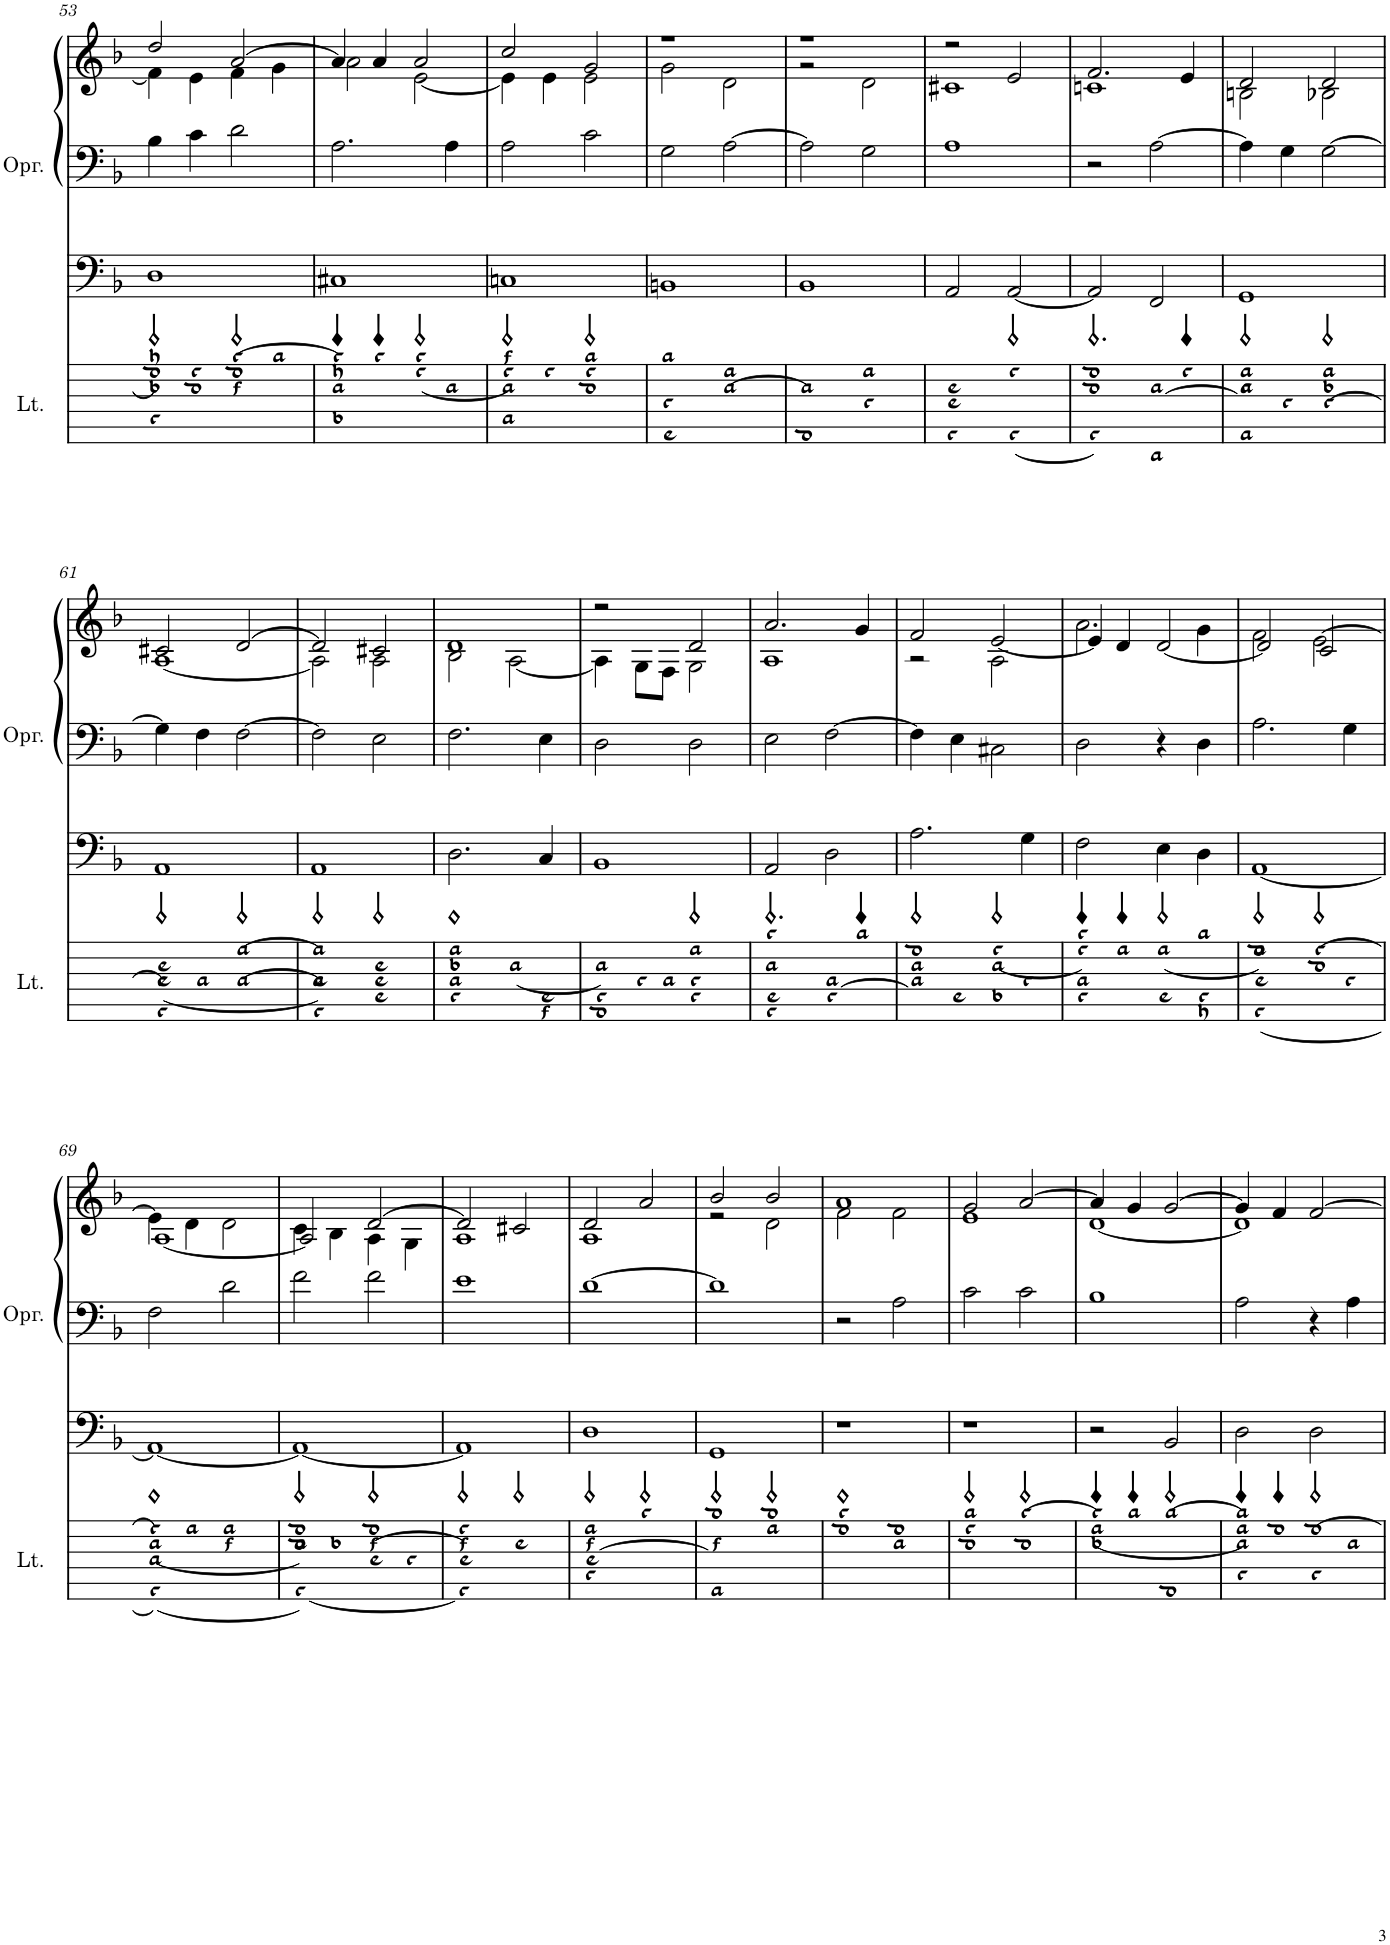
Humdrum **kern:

**kern	**kern	**kern	**kern
*part2	*part1	*part1	*part1
*staff4	*staff3	*staff2	*staff1
*I"Lute	*I"Organ	*	*
*I'Lt.	*	*	*
!!LO:PB:g=z
*	*clefF4	*clefF4	*clefG2
*k[b-]	*k[b-]	*k[b-]	*k[b-]
*M2/2	*M2/2	*M2/2	*M2/2
*met(c|)	*met(c|)	*met(c|)	*met(c|)
=53	=53	=53	=53
*^	*	*	*^
*	*^	*	*	*	*
*	*	*^	*	*	*	*
2dd	4f]	4B-	1D	1D	4B-\	2dd/	4f\]
.	4e	4c	.	.	4c\	.	4e\
[2a	4f	2d	.	.	2d\	[2a/	4f\
.	4g	.	.	.	.	.	4g\
=54	=54	=54	=54	=54	=54	=54	=54
4a]	2a	2.A	1C#X	1C#X	2.A\	4a/]	2a\
4a	.	.	.	.	.	4a/	.
2a	[2e	.	.	.	.	2a/	[2e\
.	.	4A	.	.	4A\	.	.
=55	=55	=55	=55	=55	=55	=55	=55
2cc	4e]	2A	1Cn	1Cn	2A\	2cc/	4e\]
.	4e	.	.	.	.	.	4e\
2g	2e	2c	.	.	2c\	2g/	2e\
=56	=56	=56	=56	=56	=56	=56	=56
1r	2g	2G	1BBn	1BBn	2G\	1r	2g\
.	2d	[2A	.	.	[2A\	.	2d\
=57	=57	=57	=57	=57	=57	=57	=57
1r	2r	2A]	1BB-	1BB-	2A\]	1r	2r
.	2d	2G	.	.	2G\	.	2d\
=58	=58	=58	=58	=58	=58	=58	=58
2r	1c#X	1A	2AA	2AA/	1A	2r	1c#X
2e	.	.	[2AA	[2AA/	.	2e/	.
=59	=59	=59	=59	=59	=59	=59	=59
2.f	1cn	2AA]	2r	2AA/]	2r	2.f/	1cn
.	.	2FF [2A	2r	2FF/	[2A\	.	.
4e	.	.	.	.	.	4e/	.
=60	=60	=60	=60	=60	=60	=60	=60
2d	2Bn	4A]	1GG	1GG	4A\]	2d/	2Bn\
.	.	4G	.	.	4G\	.	.
2d	2B-X	[2G	.	.	[2G\	2d/	2B-X\
!!LO:LB:g=z	!!
=61	=61	=61	=61	=61	=61	=61	=61
2c#X	[1A	4G]	1AA	1AA	4G\]	2c#X/	[1A
.	.	4F	.	.	4F\	.	.
[2d	.	[2F	.	.	[2F\	[2d/	.
=62	=62	=62	=62	=62	=62	=62	=62
2d]	2A]	2F]	1AA	1AA	2F\]	2d/]	2A\]
2c#X	2A	2E	.	.	2E\	2c#X/	2A\
=63	=63	=63	=63	=63	=63	=63	=63
1d	2B-	2.D 2.F	2.r	2.D\	2.F\	1d	2B-\
.	[2A	.	.	.	.	.	[2A\
.	.	4C 4E	4r	4C/	4E\	.	.
=64	=64	=64	=64	=64	=64	=64	=64
2r	4A]	2D	1BB-	1BB-	2D\	2r	4A\]
.	8GL	.	.	.	.	.	8G\L
.	8FJ	.	.	.	.	.	8F\J
2d	2G	2D	.	.	2D\	2d/	2G\
=65	=65	=65	=65	=65	=65	=65	=65
2.a	1A	2AA 2E	2r	2AA/	2E\	2.a/	1A
.	.	2D [2F	2r	2D\	[2F\	.	.
4g	.	.	.	.	.	4g/	.
=66	=66	=66	=66	=66	=66	=66	=66
2f	2r	4F]	2.A	2.A\	4F\]	2f/	2r
.	.	4E	.	.	4E\	.	.
[<2e	2A	2C#X	.	.	2C#X\	[<2e/	2A\
.	.	.	4G	4G\	.	.	.
=67	=67	=67	=67	=67	=67	=67	=67
4e]	2.a	2D 2F	2r	2F\	2D\	4e/]	2.a\
4d	.	.	.	.	.	4d/	.
[<2d	.	4E	4r	4E\	4r	[<2d/	.
.	4g	4D 4D	4r	4D\	4D\	.	4g\
=68	=68	=68	=68	=68	=68	=68	=68
2d]	2f	2.A	[1AA	[1AA	2.A\	2d/]	2f\
2c	[>2e	.	.	.	.	2c/	[>2e\
.	.	4G	.	.	4G\	.	.
!!LO:LB:g=z	!!
=69	=69	=69	=69	=69	=69	=69	=69
[<1A	4e]	2F	1AA_	1AA_	2F\	[<1A	4e\]
.	4d	.	.	.	.	.	4d\
.	2d	2d	.	.	2d\	.	2d\
=70	=70	=70	=70	=70	=70	=70	=70
2A]	4c	2f	1AA_	1AA_	2f\	2A/]	4c\
.	4B-	.	.	.	.	.	4B-\
[2d	4A	2f	.	.	2f\	[2d/	4A\
.	4G	.	.	.	.	.	4G\
=71	=71	=71	=71	=71	=71	=71	=71
2d]	1A	1AA] 1e	1r	1AA]	1e	2d/]	1A
2c#X	.	.	.	.	.	2c#X/	.
=72	=72	=72	=72	=72	=72	=72	=72
2d	1A	1D [1d	1r	1D	[1d	2d/	1A
2a	.	.	.	.	.	2a/	.
=73	=73	=73	=73	=73	=73	=73	=73
2b-	2r	1GG 1d]	1r	1GG	1d]	2b-/	2r
2b-	2d	.	.	.	.	2b-/	2d\
*	*	*v	*v	*	*	*	*
=74	=74	=74	=74	=74	=74	=74
1a	2f	2ryy	1r	2r	1a	2f\
.	2f	2A	.	2A\	.	2f\
=75	=75	=75	=75	=75	=75	=75
2g	1e	2c	1r	2c\	2g/	1e
[2a	.	2c	.	2c\	[2a/	.
=76	=76	=76	=76	=76	=76	=76
*	*	*^	*	*	*	*
4a]	[1d	1B-	2ryy	2r	1B-	4a/]	[1d
4g	.	.	.	.	.	4g/	.
[2g	.	.	2BB-	2BB-/	.	[2g/	.
=77	=77	=77	=77	=77	=77	=77	=77
4g]	1d]	2D 2A	2r	2D\	2A\	4g/]	1d]
4f	.	.	.	.	.	4f/	.
[2f	.	4r	2D	2D\	4r	[2f/	.
.	.	4A	.	.	4A\	.	.
*v	*v	*v	*v	*	*	*v	*v
=	=	=	=
*-	*-	*-	*-
